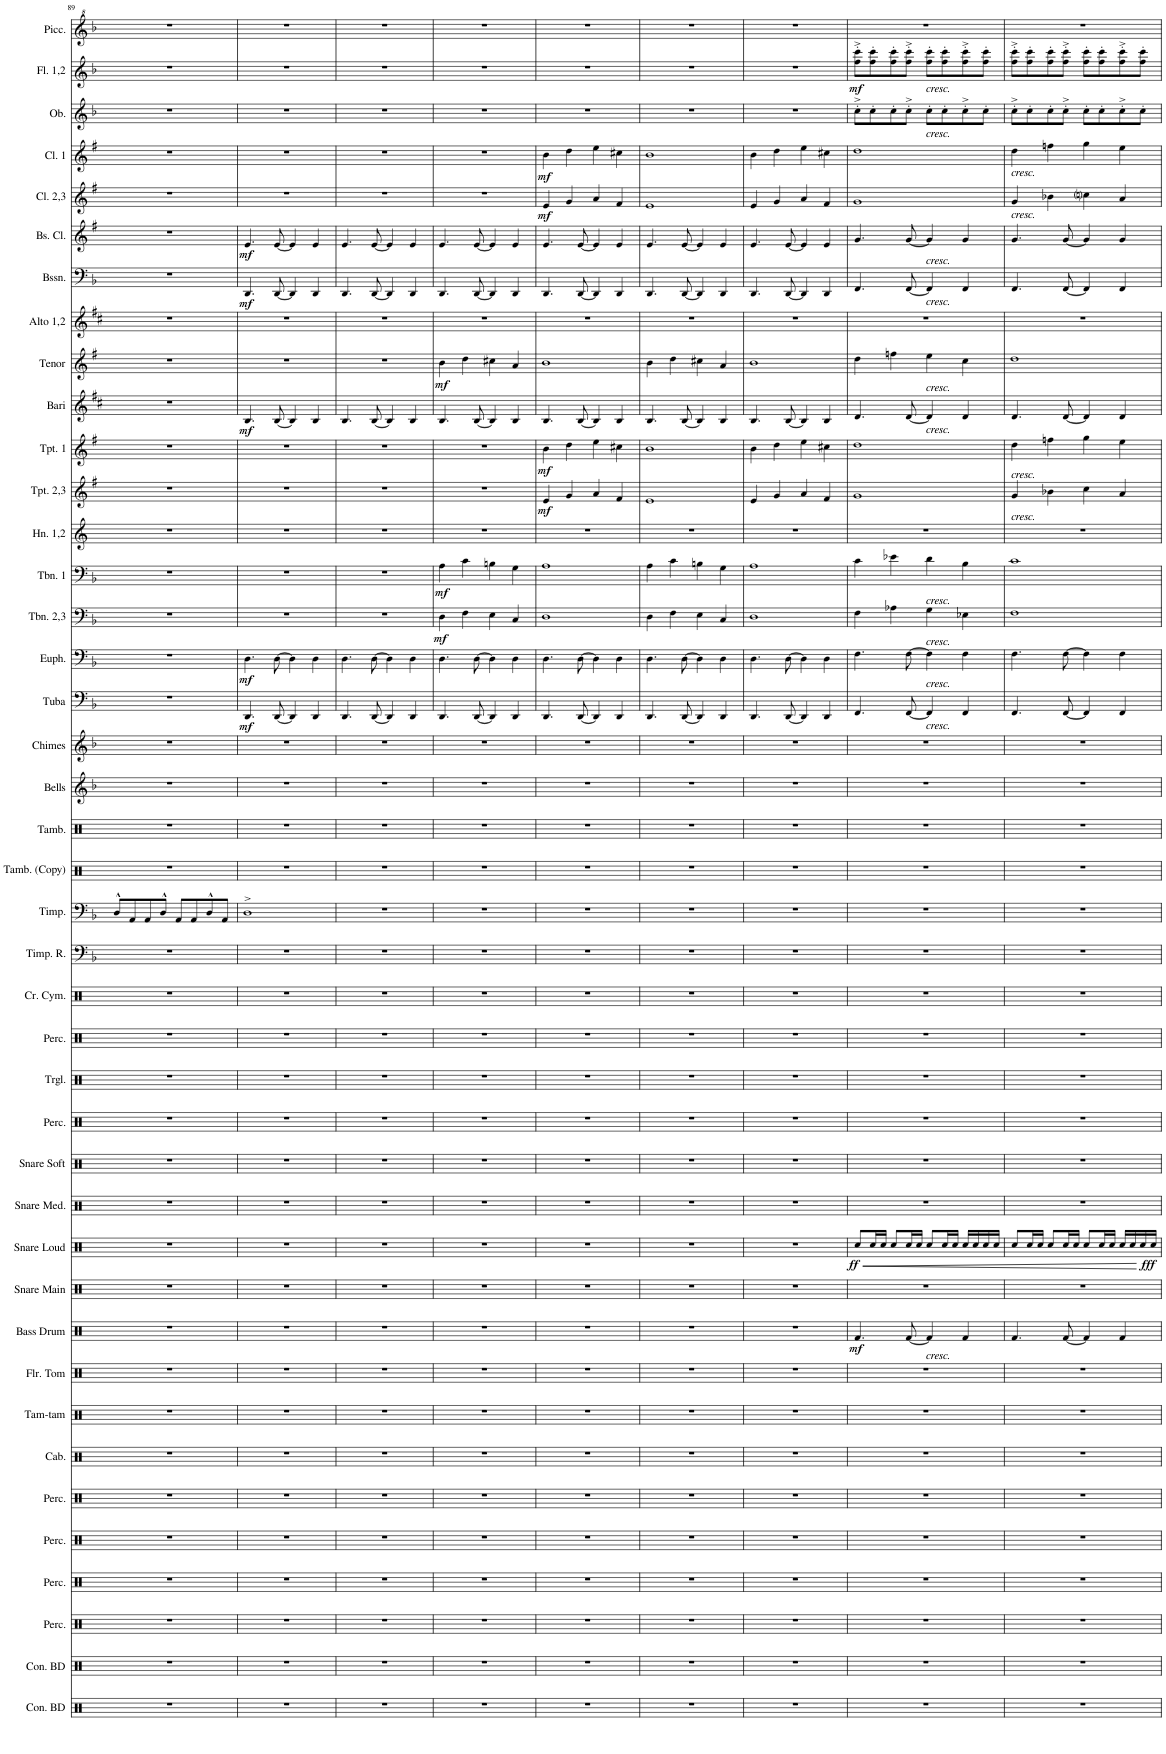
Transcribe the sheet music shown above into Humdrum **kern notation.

**kern	**kern	**kern	**kern	**kern	**kern	**kern	**kern	**kern	**kern	**dynam	**kern	**kern	**dynam	**kern	**kern	**kern	**kern	**kern	**kern	**kern	**kern	**kern	**kern	**kern	**kern	**kern	**dynam	**kern	**dynam	**kern	**dynam	**kern	**dynam	**kern	**kern	**dynam	**kern	**dynam	**kern	**dynam	**kern	**dynam	**kern	**kern	**dynam	**kern	**dynam	**kern	**dynam	**kern	**dynam	**kern	**kern	**dynam	**kern
*part41	*part40	*part39	*part38	*part37	*part36	*part35	*part34	*part33	*part32	*part32	*part31	*part30	*part30	*part29	*part28	*part27	*part26	*part25	*part24	*part23	*part22	*part21	*part20	*part19	*part18	*part17	*part17	*part16	*part16	*part15	*part15	*part14	*part14	*part13	*part12	*part12	*part11	*part11	*part10	*part10	*part9	*part9	*part8	*part7	*part7	*part6	*part6	*part5	*part5	*part4	*part4	*part3	*part2	*part2	*part1
*staff41	*staff40	*staff39	*staff38	*staff37	*staff36	*staff35	*staff34	*staff33	*staff32	*staff32	*staff31	*staff30	*staff30	*staff29	*staff28	*staff27	*staff26	*staff25	*staff24	*staff23	*staff22	*staff21	*staff20	*staff19	*staff18	*staff17	*staff17	*staff16	*staff16	*staff15	*staff15	*staff14	*staff14	*staff13	*staff12	*staff12	*staff11	*staff11	*staff10	*staff10	*staff9	*staff9	*staff8	*staff7	*staff7	*staff6	*staff6	*staff5	*staff5	*staff4	*staff4	*staff3	*staff2	*staff2	*staff1
*I"Concert Bass Drum	*I"Concert Bass Drum	*I"Percussion	*I"Percussion	*I"Percussion	*I"Percussion	*I"Cabasa	*I"Large Tam-tam	*I"Deep Floor Tom	*I"Bass Drum	*	*I"Snare Main	*I"Snare Loud	*	*I"Snare Medium	*I"Snare Soft	*I"Snare Drum Bass Drum	*I"Triangle	*I"Percussion	*I"Crash Cymbal	*I"Timpani Rolls	*I"Timpani	*I"Tambourine (Copy)	*I"Tambourine	*I"Bells	*I"Chimes	*I"Tuba	*	*I"Euphonium	*	*I"2nd &amp; 3rd Trombones	*	*I"1st Trombone	*	*I"1st &amp; 2nd Horns in F	*I"2nd &amp; 3rd Bb Trumpets	*	*I"1st Bb Trumpet	*	*I"Eb Baritone Saxophone	*	*I"Bb Tenor Saxophone	*	*I"1st &amp; 2nd Eb Alto Saxophones	*I"Bassoon	*	*I"Bb Bass Clarinet	*	*I"2nd &amp; 3rd Bb Clarinets	*	*I"1st Bb Clarinet	*	*I"Oboe	*I"1st &amp; 2nd Flutes	*	*I"Piccolo
*I'Con. BD	*I'Con. BD	*I'Perc.	*I'Perc.	*I'Perc.	*I'Perc.	*I'Cab.	*I'Tam-tam	*I'Flr. Tom	*I'Bass Drum	*	*I'Snare Main	*I'Snare Loud	*	*I'Snare Med.	*I'Snare Soft	*	*I'Trgl.	*I'Perc.	*I'Cr. Cym.	*I'Timp. R.	*I'Timp.	*I'Tamb. (Copy)	*I'Tamb.	*I'Bells	*I'Chimes	*I'Tuba	*	*I'Euph.	*	*I'Tbn. 2,3	*	*I'Tbn. 1	*	*I'Hn. 1,2	*I'Tpt. 2,3	*	*I'Tpt. 1	*	*I'Bari	*	*I'Tenor	*	*I'Alto 1,2	*I'Bssn.	*	*I'Bs. Cl.	*	*I'Cl. 2,3	*	*I'Cl. 1	*	*I'Ob.	*I'Fl. 1,2	*	*I'Picc.
!!LO:PB:g=z
*clefX	*clefX	*clefX	*clefX	*clefX	*clefX	*clefX	*clefX	*clefX	*clefX	*	*clefX	*clefX	*	*clefX	*clefX	*clefX	*clefX	*clefX	*clefX	*clefF4	*clefF4	*clefX	*clefX	*clefG2	*clefG2	*clefF4	*	*clefF4	*	*clefF4	*	*clefF4	*	*clefG2	*clefG2	*	*clefG2	*	*clefG2	*	*clefG2	*	*clefG2	*clefF4	*	*clefG2	*	*clefG2	*	*clefG2	*	*clefG2	*clefG2	*	*clefG^2
*	*	*	*	*	*	*	*	*	*	*	*	*	*	*	*	*	*	*	*	*	*	*	*	*Trd-14c-24	*	*	*	*	*	*	*	*	*	*Trd4c7	*Trd1c2	*	*Trd1c2	*	*Trd12c21	*	*Trd8c14	*	*Trd5c9	*	*	*Trd8c14	*	*Trd1c2	*	*Trd1c2	*	*	*	*	*Trd-7c-12
*k[]	*k[]	*k[]	*k[]	*k[]	*k[]	*k[]	*k[]	*k[]	*k[]	*	*k[]	*k[]	*	*k[]	*k[]	*k[]	*k[]	*k[]	*k[]	*k[b-]	*k[b-]	*k[]	*k[]	*k[b-]	*k[b-]	*k[b-]	*	*k[b-]	*	*k[b-]	*	*k[b-]	*	*k[]	*k[f#]	*	*k[f#]	*	*k[f#c#]	*	*k[f#]	*	*k[f#c#]	*k[b-]	*	*k[f#]	*	*k[f#]	*	*k[f#]	*	*k[b-]	*k[b-]	*	*k[b-]
*M4/4	*M4/4	*M4/4	*M4/4	*M4/4	*M4/4	*M4/4	*M4/4	*M4/4	*M4/4	*	*M4/4	*M4/4	*	*M4/4	*M4/4	*M4/4	*M4/4	*M4/4	*M4/4	*M4/4	*M4/4	*M4/4	*M4/4	*M4/4	*M4/4	*M4/4	*	*M4/4	*	*M4/4	*	*M4/4	*	*M4/4	*M4/4	*	*M4/4	*	*M4/4	*	*M4/4	*	*M4/4	*M4/4	*	*M4/4	*	*M4/4	*	*M4/4	*	*M4/4	*M4/4	*	*M4/4
=89	=89	=89	=89	=89	=89	=89	=89	=89	=89	=89	=89	=89	=89	=89	=89	=89	=89	=89	=89	=89	=89	=89	=89	=89	=89	=89	=89	=89	=89	=89	=89	=89	=89	=89	=89	=89	=89	=89	=89	=89	=89	=89	=89	=89	=89	=89	=89	=89	=89	=89	=89	=89	=89	=89	=89
1r	1r	1r	1r	1r	1r	1r	1r	1r	1r	.	1r	1r	.	1r	1r	1r	1r	1r	1r	1r	8D^^/L	1r	1r	1r	1r	1r	.	1r	.	1r	.	1r	.	1r	1r	.	1r	.	1r	.	1r	.	1r	1r	.	1r	.	1r	.	1r	.	1r	1r	.	1r
.	.	.	.	.	.	.	.	.	.	.	.	.	.	.	.	.	.	.	.	.	8AA/	.	.	.	.	.	.	.	.	.	.	.	.	.	.	.	.	.	.	.	.	.	.	.	.	.	.	.	.	.	.	.	.	.	.
.	.	.	.	.	.	.	.	.	.	.	.	.	.	.	.	.	.	.	.	.	8AA/	.	.	.	.	.	.	.	.	.	.	.	.	.	.	.	.	.	.	.	.	.	.	.	.	.	.	.	.	.	.	.	.	.	.
.	.	.	.	.	.	.	.	.	.	.	.	.	.	.	.	.	.	.	.	.	8D^^/J	.	.	.	.	.	.	.	.	.	.	.	.	.	.	.	.	.	.	.	.	.	.	.	.	.	.	.	.	.	.	.	.	.	.
.	.	.	.	.	.	.	.	.	.	.	.	.	.	.	.	.	.	.	.	.	8AA/L	.	.	.	.	.	.	.	.	.	.	.	.	.	.	.	.	.	.	.	.	.	.	.	.	.	.	.	.	.	.	.	.	.	.
.	.	.	.	.	.	.	.	.	.	.	.	.	.	.	.	.	.	.	.	.	8AA/	.	.	.	.	.	.	.	.	.	.	.	.	.	.	.	.	.	.	.	.	.	.	.	.	.	.	.	.	.	.	.	.	.	.
.	.	.	.	.	.	.	.	.	.	.	.	.	.	.	.	.	.	.	.	.	8D^^/	.	.	.	.	.	.	.	.	.	.	.	.	.	.	.	.	.	.	.	.	.	.	.	.	.	.	.	.	.	.	.	.	.	.
.	.	.	.	.	.	.	.	.	.	.	.	.	.	.	.	.	.	.	.	.	8AA/J	.	.	.	.	.	.	.	.	.	.	.	.	.	.	.	.	.	.	.	.	.	.	.	.	.	.	.	.	.	.	.	.	.	.
=90	=90	=90	=90	=90	=90	=90	=90	=90	=90	=90	=90	=90	=90	=90	=90	=90	=90	=90	=90	=90	=90	=90	=90	=90	=90	=90	=90	=90	=90	=90	=90	=90	=90	=90	=90	=90	=90	=90	=90	=90	=90	=90	=90	=90	=90	=90	=90	=90	=90	=90	=90	=90	=90	=90	=90
!	!	!	!	!	!	!	!	!	!	!	!	!	!	!	!	!	!	!	!	!	!	!	!	!	!	!	!LO:DY:b	!	!LO:DY:b	!	!	!	!	!	!	!	!	!	!	!LO:DY:b	!	!	!	!	!LO:DY:b	!	!LO:DY:b	!	!	!	!	!	!	!	!
1r	1r	1r	1r	1r	1r	1r	1r	1r	1r	.	1r	1r	.	1r	1r	1r	1r	1r	1r	1r	1D^	1r	1r	1r	1r	4.DD/	mf	4.D\	mf	1r	.	1r	.	1r	1r	.	1r	.	4.B/	mf	1r	.	1r	4.DD/	mf	4.e/	mf	1r	.	1r	.	1r	1r	.	1r
.	.	.	.	.	.	.	.	.	.	.	.	.	.	.	.	.	.	.	.	.	.	.	.	.	.	[8DD/	.	[8D\	.	.	.	.	.	.	.	.	.	.	[8B/	.	.	.	.	[8DD/	.	[8e/	.	.	.	.	.	.	.	.	.
.	.	.	.	.	.	.	.	.	.	.	.	.	.	.	.	.	.	.	.	.	.	.	.	.	.	4DD/]	.	4D\]	.	.	.	.	.	.	.	.	.	.	4B/]	.	.	.	.	4DD/]	.	4e/]	.	.	.	.	.	.	.	.	.
.	.	.	.	.	.	.	.	.	.	.	.	.	.	.	.	.	.	.	.	.	.	.	.	.	.	4DD/	.	4D\	.	.	.	.	.	.	.	.	.	.	4B/	.	.	.	.	4DD/	.	4e/	.	.	.	.	.	.	.	.	.
=91	=91	=91	=91	=91	=91	=91	=91	=91	=91	=91	=91	=91	=91	=91	=91	=91	=91	=91	=91	=91	=91	=91	=91	=91	=91	=91	=91	=91	=91	=91	=91	=91	=91	=91	=91	=91	=91	=91	=91	=91	=91	=91	=91	=91	=91	=91	=91	=91	=91	=91	=91	=91	=91	=91	=91
1r	1r	1r	1r	1r	1r	1r	1r	1r	1r	.	1r	1r	.	1r	1r	1r	1r	1r	1r	1r	1r	1r	1r	1r	1r	4.DD/	.	4.D\	.	1r	.	1r	.	1r	1r	.	1r	.	4.B/	.	1r	.	1r	4.DD/	.	4.e/	.	1r	.	1r	.	1r	1r	.	1r
.	.	.	.	.	.	.	.	.	.	.	.	.	.	.	.	.	.	.	.	.	.	.	.	.	.	[8DD/	.	[8D\	.	.	.	.	.	.	.	.	.	.	[8B/	.	.	.	.	[8DD/	.	[8e/	.	.	.	.	.	.	.	.	.
.	.	.	.	.	.	.	.	.	.	.	.	.	.	.	.	.	.	.	.	.	.	.	.	.	.	4DD/]	.	4D\]	.	.	.	.	.	.	.	.	.	.	4B/]	.	.	.	.	4DD/]	.	4e/]	.	.	.	.	.	.	.	.	.
.	.	.	.	.	.	.	.	.	.	.	.	.	.	.	.	.	.	.	.	.	.	.	.	.	.	4DD/	.	4D\	.	.	.	.	.	.	.	.	.	.	4B/	.	.	.	.	4DD/	.	4e/	.	.	.	.	.	.	.	.	.
=92	=92	=92	=92	=92	=92	=92	=92	=92	=92	=92	=92	=92	=92	=92	=92	=92	=92	=92	=92	=92	=92	=92	=92	=92	=92	=92	=92	=92	=92	=92	=92	=92	=92	=92	=92	=92	=92	=92	=92	=92	=92	=92	=92	=92	=92	=92	=92	=92	=92	=92	=92	=92	=92	=92	=92
!	!	!	!	!	!	!	!	!	!	!	!	!	!	!	!	!	!	!	!	!	!	!	!	!	!	!	!	!	!	!	!LO:DY:b	!	!LO:DY:b	!	!	!	!	!	!	!	!	!LO:DY:b	!	!	!	!	!	!	!	!	!	!	!	!	!
1r	1r	1r	1r	1r	1r	1r	1r	1r	1r	.	1r	1r	.	1r	1r	1r	1r	1r	1r	1r	1r	1r	1r	1r	1r	4.DD/	.	4.D\	.	4D\	mf	4A\	mf	1r	1r	.	1r	.	4.B/	.	4b\	mf	1r	4.DD/	.	4.e/	.	1r	.	1r	.	1r	1r	.	1r
.	.	.	.	.	.	.	.	.	.	.	.	.	.	.	.	.	.	.	.	.	.	.	.	.	.	.	.	.	.	4F\	.	4c\	.	.	.	.	.	.	.	.	4dd\	.	.	.	.	.	.	.	.	.	.	.	.	.	.
.	.	.	.	.	.	.	.	.	.	.	.	.	.	.	.	.	.	.	.	.	.	.	.	.	.	[8DD/	.	[8D\	.	.	.	.	.	.	.	.	.	.	[8B/	.	.	.	.	[8DD/	.	[8e/	.	.	.	.	.	.	.	.	.
.	.	.	.	.	.	.	.	.	.	.	.	.	.	.	.	.	.	.	.	.	.	.	.	.	.	4DD/]	.	4D\]	.	4E\	.	4Bn\	.	.	.	.	.	.	4B/]	.	4cc#X\	.	.	4DD/]	.	4e/]	.	.	.	.	.	.	.	.	.
.	.	.	.	.	.	.	.	.	.	.	.	.	.	.	.	.	.	.	.	.	.	.	.	.	.	4DD/	.	4D\	.	4C/	.	4G\	.	.	.	.	.	.	4B/	.	4a/	.	.	4DD/	.	4e/	.	.	.	.	.	.	.	.	.
=93	=93	=93	=93	=93	=93	=93	=93	=93	=93	=93	=93	=93	=93	=93	=93	=93	=93	=93	=93	=93	=93	=93	=93	=93	=93	=93	=93	=93	=93	=93	=93	=93	=93	=93	=93	=93	=93	=93	=93	=93	=93	=93	=93	=93	=93	=93	=93	=93	=93	=93	=93	=93	=93	=93	=93
!	!	!	!	!	!	!	!	!	!	!	!	!	!	!	!	!	!	!	!	!	!	!	!	!	!	!	!	!	!	!	!	!	!	!	!	!LO:DY:b	!	!LO:DY:b	!	!	!	!	!	!	!	!	!	!	!LO:DY:b	!	!LO:DY:b	!	!	!	!
1r	1r	1r	1r	1r	1r	1r	1r	1r	1r	.	1r	1r	.	1r	1r	1r	1r	1r	1r	1r	1r	1r	1r	1r	1r	4.DD/	.	4.D\	.	1D	.	1A	.	1r	4e/	mf	4b\	mf	4.B/	.	1b	.	1r	4.DD/	.	4.e/	.	4e/	mf	4b\	mf	1r	1r	.	1r
.	.	.	.	.	.	.	.	.	.	.	.	.	.	.	.	.	.	.	.	.	.	.	.	.	.	.	.	.	.	.	.	.	.	.	4g/	.	4dd\	.	.	.	.	.	.	.	.	.	.	4g/	.	4dd\	.	.	.	.	.
.	.	.	.	.	.	.	.	.	.	.	.	.	.	.	.	.	.	.	.	.	.	.	.	.	.	[8DD/	.	[8D\	.	.	.	.	.	.	.	.	.	.	[8B/	.	.	.	.	[8DD/	.	[8e/	.	.	.	.	.	.	.	.	.
.	.	.	.	.	.	.	.	.	.	.	.	.	.	.	.	.	.	.	.	.	.	.	.	.	.	4DD/]	.	4D\]	.	.	.	.	.	.	4a/	.	4ee\	.	4B/]	.	.	.	.	4DD/]	.	4e/]	.	4a/	.	4ee\	.	.	.	.	.
.	.	.	.	.	.	.	.	.	.	.	.	.	.	.	.	.	.	.	.	.	.	.	.	.	.	4DD/	.	4D\	.	.	.	.	.	.	4f#/	.	4cc#X\	.	4B/	.	.	.	.	4DD/	.	4e/	.	4f#/	.	4cc#X\	.	.	.	.	.
=94	=94	=94	=94	=94	=94	=94	=94	=94	=94	=94	=94	=94	=94	=94	=94	=94	=94	=94	=94	=94	=94	=94	=94	=94	=94	=94	=94	=94	=94	=94	=94	=94	=94	=94	=94	=94	=94	=94	=94	=94	=94	=94	=94	=94	=94	=94	=94	=94	=94	=94	=94	=94	=94	=94	=94
1r	1r	1r	1r	1r	1r	1r	1r	1r	1r	.	1r	1r	.	1r	1r	1r	1r	1r	1r	1r	1r	1r	1r	1r	1r	4.DD/	.	4.D\	.	4D\	.	4A\	.	1r	1e	.	1b	.	4.B/	.	4b\	.	1r	4.DD/	.	4.e/	.	1e	.	1b	.	1r	1r	.	1r
.	.	.	.	.	.	.	.	.	.	.	.	.	.	.	.	.	.	.	.	.	.	.	.	.	.	.	.	.	.	4F\	.	4c\	.	.	.	.	.	.	.	.	4dd\	.	.	.	.	.	.	.	.	.	.	.	.	.	.
.	.	.	.	.	.	.	.	.	.	.	.	.	.	.	.	.	.	.	.	.	.	.	.	.	.	[8DD/	.	[8D\	.	.	.	.	.	.	.	.	.	.	[8B/	.	.	.	.	[8DD/	.	[8e/	.	.	.	.	.	.	.	.	.
.	.	.	.	.	.	.	.	.	.	.	.	.	.	.	.	.	.	.	.	.	.	.	.	.	.	4DD/]	.	4D\]	.	4E\	.	4Bn\	.	.	.	.	.	.	4B/]	.	4cc#X\	.	.	4DD/]	.	4e/]	.	.	.	.	.	.	.	.	.
.	.	.	.	.	.	.	.	.	.	.	.	.	.	.	.	.	.	.	.	.	.	.	.	.	.	4DD/	.	4D\	.	4C/	.	4G\	.	.	.	.	.	.	4B/	.	4a/	.	.	4DD/	.	4e/	.	.	.	.	.	.	.	.	.
=95	=95	=95	=95	=95	=95	=95	=95	=95	=95	=95	=95	=95	=95	=95	=95	=95	=95	=95	=95	=95	=95	=95	=95	=95	=95	=95	=95	=95	=95	=95	=95	=95	=95	=95	=95	=95	=95	=95	=95	=95	=95	=95	=95	=95	=95	=95	=95	=95	=95	=95	=95	=95	=95	=95	=95
1r	1r	1r	1r	1r	1r	1r	1r	1r	1r	.	1r	1r	.	1r	1r	1r	1r	1r	1r	1r	1r	1r	1r	1r	1r	4.DD/	.	4.D\	.	1D	.	1A	.	1r	4e/	.	4b\	.	4.B/	.	1b	.	1r	4.DD/	.	4.e/	.	4e/	.	4b\	.	1r	1r	.	1r
.	.	.	.	.	.	.	.	.	.	.	.	.	.	.	.	.	.	.	.	.	.	.	.	.	.	.	.	.	.	.	.	.	.	.	4g/	.	4dd\	.	.	.	.	.	.	.	.	.	.	4g/	.	4dd\	.	.	.	.	.
.	.	.	.	.	.	.	.	.	.	.	.	.	.	.	.	.	.	.	.	.	.	.	.	.	.	[8DD/	.	[8D\	.	.	.	.	.	.	.	.	.	.	[8B/	.	.	.	.	[8DD/	.	[8e/	.	.	.	.	.	.	.	.	.
.	.	.	.	.	.	.	.	.	.	.	.	.	.	.	.	.	.	.	.	.	.	.	.	.	.	4DD/]	.	4D\]	.	.	.	.	.	.	4a/	.	4ee\	.	4B/]	.	.	.	.	4DD/]	.	4e/]	.	4a/	.	4ee\	.	.	.	.	.
.	.	.	.	.	.	.	.	.	.	.	.	.	.	.	.	.	.	.	.	.	.	.	.	.	.	4DD/	.	4D\	.	.	.	.	.	.	4f#/	.	4cc#X\	.	4B/	.	.	.	.	4DD/	.	4e/	.	4f#/	.	4cc#X\	.	.	.	.	.
=96	=96	=96	=96	=96	=96	=96	=96	=96	=96	=96	=96	=96	=96	=96	=96	=96	=96	=96	=96	=96	=96	=96	=96	=96	=96	=96	=96	=96	=96	=96	=96	=96	=96	=96	=96	=96	=96	=96	=96	=96	=96	=96	=96	=96	=96	=96	=96	=96	=96	=96	=96	=96	=96	=96	=96
!	!	!	!	!	!	!	!	!	!	!LO:DY:b	!	!	!LO:HP:b	!	!	!	!	!	!	!	!	!	!	!	!	!	!	!	!	!	!	!	!	!	!	!	!	!	!	!	!	!	!	!	!	!	!	!	!	!	!	!	!	!	!
!	!	!	!	!	!	!	!	!	!	!	!	!	!LO:DY:n=1:b	!	!	!	!	!	!	!	!	!	!	!	!	!	!	!	!	!	!	!	!	!	!	!	!	!	!	!	!	!	!	!	!	!	!	!	!	!	!	!	!	!LO:DY:b	!
1r	1r	1r	1r	1r	1r	1r	1r	1r	4.Rf/	mf	1r	8Rcc/L	< ff	1r	1r	1r	1r	1r	1r	1r	1r	1r	1r	1r	1r	4.FF/	.	4.F\	.	4F\	.	4c\	.	1r	1g	.	1dd	.	4.d/	.	4dd\	.	1r	4.FF/	.	4.g/	.	1g	.	1dd	.	8cc'^\L	8ff\'^ 8ccc\'^L	mf	1r
.	.	.	.	.	.	.	.	.	.	.	.	16Rcc/L	.	.	.	.	.	.	.	.	.	.	.	.	.	.	.	.	.	.	.	.	.	.	.	.	.	.	.	.	.	.	.	.	.	.	.	.	.	.	.	8cc'\	8ff\' 8ccc\'	.	.
.	.	.	.	.	.	.	.	.	.	.	.	16Rcc/JJ	.	.	.	.	.	.	.	.	.	.	.	.	.	.	.	.	.	.	.	.	.	.	.	.	.	.	.	.	.	.	.	.	.	.	.	.	.	.	.	.	.	.	.
.	.	.	.	.	.	.	.	.	.	.	.	8Rcc/L	.	.	.	.	.	.	.	.	.	.	.	.	.	.	.	.	.	4A-X\	.	4e-X\	.	.	.	.	.	.	.	.	4ffn\	.	.	.	.	.	.	.	.	.	.	8cc'\	8ff\' 8ccc\'	.	.
.	.	.	.	.	.	.	.	.	[8Rf/	.	.	16Rcc/L	.	.	.	.	.	.	.	.	.	.	.	.	.	[8FF/	.	[8F\	.	.	.	.	.	.	.	.	.	.	[8d/	.	.	.	.	[8FF/	.	[8g/	.	.	.	.	.	8cc'^\J	8ff\'^ 8ccc\'^J	.	.
.	.	.	.	.	.	.	.	.	.	.	.	16Rcc/JJ	.	.	.	.	.	.	.	.	.	.	.	.	.	.	.	.	.	.	.	.	.	.	.	.	.	.	.	.	.	.	.	.	.	.	.	.	.	.	.	.	.	.	.
!	!	!	!	!	!	!	!	!	!	!	!	!	!	!	!	!	!	!	!	!	!	!	!	!	!	!	!	!	!	!	!	!	!	!	!	!	!	!	!	!	!	!	!	!	!	!	!	!	!	!	!	!	!LO:TX:b:i:t=cresc.	!	!
!	!	!	!	!	!	!	!	!	!	!	!	!	!	!	!	!	!	!	!	!	!	!	!	!	!	!	!	!	!	!	!	!	!	!	!	!	!	!	!	!	!	!	!	!	!	!	!	!	!	!	!	!LO:TX:b:i:t=cresc.	!	!	!
!	!	!	!	!	!	!	!	!	!	!	!	!	!	!	!	!	!	!	!	!	!	!	!	!	!	!	!	!	!	!	!	!	!	!	!	!	!	!	!	!	!	!	!	!	!	!LO:TX:b:i:t=cresc.	!	!	!	!	!	!	!	!	!
!	!	!	!	!	!	!	!	!	!	!	!	!	!	!	!	!	!	!	!	!	!	!	!	!	!	!	!	!	!	!	!	!	!	!	!	!	!	!	!	!	!	!	!	!LO:TX:b:i:t=cresc.	!	!	!	!	!	!	!	!	!	!	!
!	!	!	!	!	!	!	!	!	!	!	!	!	!	!	!	!	!	!	!	!	!	!	!	!	!	!	!	!	!	!	!	!	!	!	!	!	!	!	!	!	!LO:TX:b:i:t=cresc.	!	!	!	!	!	!	!	!	!	!	!	!	!	!
!	!	!	!	!	!	!	!	!	!	!	!	!	!	!	!	!	!	!	!	!	!	!	!	!	!	!	!	!	!	!	!	!	!	!	!	!	!	!	!LO:TX:b:i:t=cresc.	!	!	!	!	!	!	!	!	!	!	!	!	!	!	!	!
!	!	!	!	!	!	!	!	!	!	!	!	!	!	!	!	!	!	!	!	!	!	!	!	!	!	!	!	!	!	!	!	!LO:TX:b:i:t=cresc.	!	!	!	!	!	!	!	!	!	!	!	!	!	!	!	!	!	!	!	!	!	!	!
!	!	!	!	!	!	!	!	!	!	!	!	!	!	!	!	!	!	!	!	!	!	!	!	!	!	!	!	!	!	!LO:TX:b:i:t=cresc.	!	!	!	!	!	!	!	!	!	!	!	!	!	!	!	!	!	!	!	!	!	!	!	!	!
!	!	!	!	!	!	!	!	!	!	!	!	!	!	!	!	!	!	!	!	!	!	!	!	!	!	!	!	!LO:TX:b:i:t=cresc.	!	!	!	!	!	!	!	!	!	!	!	!	!	!	!	!	!	!	!	!	!	!	!	!	!	!	!
!	!	!	!	!	!	!	!	!	!	!	!	!	!	!	!	!	!	!	!	!	!	!	!	!	!	!LO:TX:b:i:t=cresc.	!	!	!	!	!	!	!	!	!	!	!	!	!	!	!	!	!	!	!	!	!	!	!	!	!	!	!	!	!
!	!	!	!	!	!	!	!	!	!LO:TX:b:i:t=cresc.	!	!	!	!	!	!	!	!	!	!	!	!	!	!	!	!	!	!	!	!	!	!	!	!	!	!	!	!	!	!	!	!	!	!	!	!	!	!	!	!	!	!	!	!	!	!
.	.	.	.	.	.	.	.	.	4Rf/]	.	.	8Rcc/L	.	.	.	.	.	.	.	.	.	.	.	.	.	4FF/]	.	4F\]	.	4G\	.	4d\	.	.	.	.	.	.	4d/]	.	4ee\	.	.	4FF/]	.	4g/]	.	.	.	.	.	8cc'\L	8ff\' 8ccc\'L	.	.
.	.	.	.	.	.	.	.	.	.	.	.	16Rcc/L	.	.	.	.	.	.	.	.	.	.	.	.	.	.	.	.	.	.	.	.	.	.	.	.	.	.	.	.	.	.	.	.	.	.	.	.	.	.	.	8cc'\	8ff\' 8ccc\'	.	.
.	.	.	.	.	.	.	.	.	.	.	.	16Rcc/JJ	.	.	.	.	.	.	.	.	.	.	.	.	.	.	.	.	.	.	.	.	.	.	.	.	.	.	.	.	.	.	.	.	.	.	.	.	.	.	.	.	.	.	.
.	.	.	.	.	.	.	.	.	4Rf/	.	.	16Rcc/LL	.	.	.	.	.	.	.	.	.	.	.	.	.	4FF/	.	4F\	.	4E-X\	.	4B-\	.	.	.	.	.	.	4d/	.	4cc\	.	.	4FF/	.	4g/	.	.	.	.	.	8cc'^\	8ff\'^ 8ccc\'^	.	.
.	.	.	.	.	.	.	.	.	.	.	.	16Rcc/	.	.	.	.	.	.	.	.	.	.	.	.	.	.	.	.	.	.	.	.	.	.	.	.	.	.	.	.	.	.	.	.	.	.	.	.	.	.	.	.	.	.	.
.	.	.	.	.	.	.	.	.	.	.	.	16Rcc/	.	.	.	.	.	.	.	.	.	.	.	.	.	.	.	.	.	.	.	.	.	.	.	.	.	.	.	.	.	.	.	.	.	.	.	.	.	.	.	8cc'\J	8ff\' 8ccc\'J	.	.
.	.	.	.	.	.	.	.	.	.	.	.	16Rcc/JJ	.	.	.	.	.	.	.	.	.	.	.	.	.	.	.	.	.	.	.	.	.	.	.	.	.	.	.	.	.	.	.	.	.	.	.	.	.	.	.	.	.	.	.
=97	=97	=97	=97	=97	=97	=97	=97	=97	=97	=97	=97	=97	=97	=97	=97	=97	=97	=97	=97	=97	=97	=97	=97	=97	=97	=97	=97	=97	=97	=97	=97	=97	=97	=97	=97	=97	=97	=97	=97	=97	=97	=97	=97	=97	=97	=97	=97	=97	=97	=97	=97	=97	=97	=97	=97
!	!	!	!	!	!	!	!	!	!	!	!	!	!	!	!	!	!	!	!	!	!	!	!	!	!	!	!	!	!	!	!	!	!	!	!	!	!	!	!	!	!	!	!	!	!	!	!	!	!	!LO:TX:b:i:t=cresc.	!	!	!	!	!
!	!	!	!	!	!	!	!	!	!	!	!	!	!	!	!	!	!	!	!	!	!	!	!	!	!	!	!	!	!	!	!	!	!	!	!	!	!	!	!	!	!	!	!	!	!	!	!	!LO:TX:b:i:t=cresc.	!	!	!	!	!	!	!
!	!	!	!	!	!	!	!	!	!	!	!	!	!	!	!	!	!	!	!	!	!	!	!	!	!	!	!	!	!	!	!	!	!	!	!	!	!LO:TX:b:i:t=cresc.	!	!	!	!	!	!	!	!	!	!	!	!	!	!	!	!	!	!
!	!	!	!	!	!	!	!	!	!	!	!	!	!	!	!	!	!	!	!	!	!	!	!	!	!	!	!	!	!	!	!	!	!	!	!LO:TX:b:i:t=cresc.	!	!	!	!	!	!	!	!	!	!	!	!	!	!	!	!	!	!	!	!
1r	1r	1r	1r	1r	1r	1r	1r	1r	4.Rf/	.	1r	8Rcc/L	.	1r	1r	1r	1r	1r	1r	1r	1r	1r	1r	1r	1r	4.FF/	.	4.F\	.	1F	.	1c	.	1r	4g/	.	4dd\	.	4.d/	.	1dd	.	1r	4.FF/	.	4.g/	.	4g/	.	4dd\	.	8cc'^\L	8ff\'^ 8ccc\'^L	.	1r
.	.	.	.	.	.	.	.	.	.	.	.	16Rcc/L	.	.	.	.	.	.	.	.	.	.	.	.	.	.	.	.	.	.	.	.	.	.	.	.	.	.	.	.	.	.	.	.	.	.	.	.	.	.	.	8cc'\	8ff\' 8ccc\'	.	.
.	.	.	.	.	.	.	.	.	.	.	.	16Rcc/JJ	.	.	.	.	.	.	.	.	.	.	.	.	.	.	.	.	.	.	.	.	.	.	.	.	.	.	.	.	.	.	.	.	.	.	.	.	.	.	.	.	.	.	.
.	.	.	.	.	.	.	.	.	.	.	.	8Rcc/L	.	.	.	.	.	.	.	.	.	.	.	.	.	.	.	.	.	.	.	.	.	.	4b-X\	.	4ffn\	.	.	.	.	.	.	.	.	.	.	4b-X\	.	4ffn\	.	8cc'\	8ff\' 8ccc\'	.	.
.	.	.	.	.	.	.	.	.	[8Rf/	.	.	16Rcc/L	.	.	.	.	.	.	.	.	.	.	.	.	.	[8FF/	.	[8F\	.	.	.	.	.	.	.	.	.	.	[8d/	.	.	.	.	[8FF/	.	[8g/	.	.	.	.	.	8cc'^\J	8ff\'^ 8ccc\'^J	.	.
.	.	.	.	.	.	.	.	.	.	.	.	16Rcc/JJ	.	.	.	.	.	.	.	.	.	.	.	.	.	.	.	.	.	.	.	.	.	.	.	.	.	.	.	.	.	.	.	.	.	.	.	.	.	.	.	.	.	.	.
.	.	.	.	.	.	.	.	.	4Rf/]	.	.	8Rcc/L	.	.	.	.	.	.	.	.	.	.	.	.	.	4FF/]	.	4F\]	.	.	.	.	.	.	4cc\	.	4gg\	.	4d/]	.	.	.	.	4FF/]	.	4g/]	.	4ccni\	.	4gg\	.	8cc'\L	8ff\' 8ccc\'L	.	.
.	.	.	.	.	.	.	.	.	.	.	.	16Rcc/L	.	.	.	.	.	.	.	.	.	.	.	.	.	.	.	.	.	.	.	.	.	.	.	.	.	.	.	.	.	.	.	.	.	.	.	.	.	.	.	8cc'\	8ff\' 8ccc\'	.	.
.	.	.	.	.	.	.	.	.	.	.	.	16Rcc/JJ	.	.	.	.	.	.	.	.	.	.	.	.	.	.	.	.	.	.	.	.	.	.	.	.	.	.	.	.	.	.	.	.	.	.	.	.	.	.	.	.	.	.	.
.	.	.	.	.	.	.	.	.	4Rf/	.	.	16Rcc/LL	.	.	.	.	.	.	.	.	.	.	.	.	.	4FF/	.	4F\	.	.	.	.	.	.	4a/	.	4ee\	.	4d/	.	.	.	.	4FF/	.	4g/	.	4a/	.	4ee\	.	8cc'^\	8ff\'^ 8ccc\'^	.	.
.	.	.	.	.	.	.	.	.	.	.	.	16Rcc/	.	.	.	.	.	.	.	.	.	.	.	.	.	.	.	.	.	.	.	.	.	.	.	.	.	.	.	.	.	.	.	.	.	.	.	.	.	.	.	.	.	.	.
.	.	.	.	.	.	.	.	.	.	.	.	16Rcc/	.	.	.	.	.	.	.	.	.	.	.	.	.	.	.	.	.	.	.	.	.	.	.	.	.	.	.	.	.	.	.	.	.	.	.	.	.	.	.	8cc'\J	8ff\' 8ccc\'J	.	.
!	!	!	!	!	!	!	!	!	!	!	!	!	!LO:DY:n=1:b	!	!	!	!	!	!	!	!	!	!	!	!	!	!	!	!	!	!	!	!	!	!	!	!	!	!	!	!	!	!	!	!	!	!	!	!	!	!	!	!	!	!
.	.	.	.	.	.	.	.	.	.	.	.	16Rcc/JJ	[ fff	.	.	.	.	.	.	.	.	.	.	.	.	.	.	.	.	.	.	.	.	.	.	.	.	.	.	.	.	.	.	.	.	.	.	.	.	.	.	.	.	.	.
=	=	=	=	=	=	=	=	=	=	=	=	=	=	=	=	=	=	=	=	=	=	=	=	=	=	=	=	=	=	=	=	=	=	=	=	=	=	=	=	=	=	=	=	=	=	=	=	=	=	=	=	=	=	=	=
*-	*-	*-	*-	*-	*-	*-	*-	*-	*-	*-	*-	*-	*-	*-	*-	*-	*-	*-	*-	*-	*-	*-	*-	*-	*-	*-	*-	*-	*-	*-	*-	*-	*-	*-	*-	*-	*-	*-	*-	*-	*-	*-	*-	*-	*-	*-	*-	*-	*-	*-	*-	*-	*-	*-	*-
